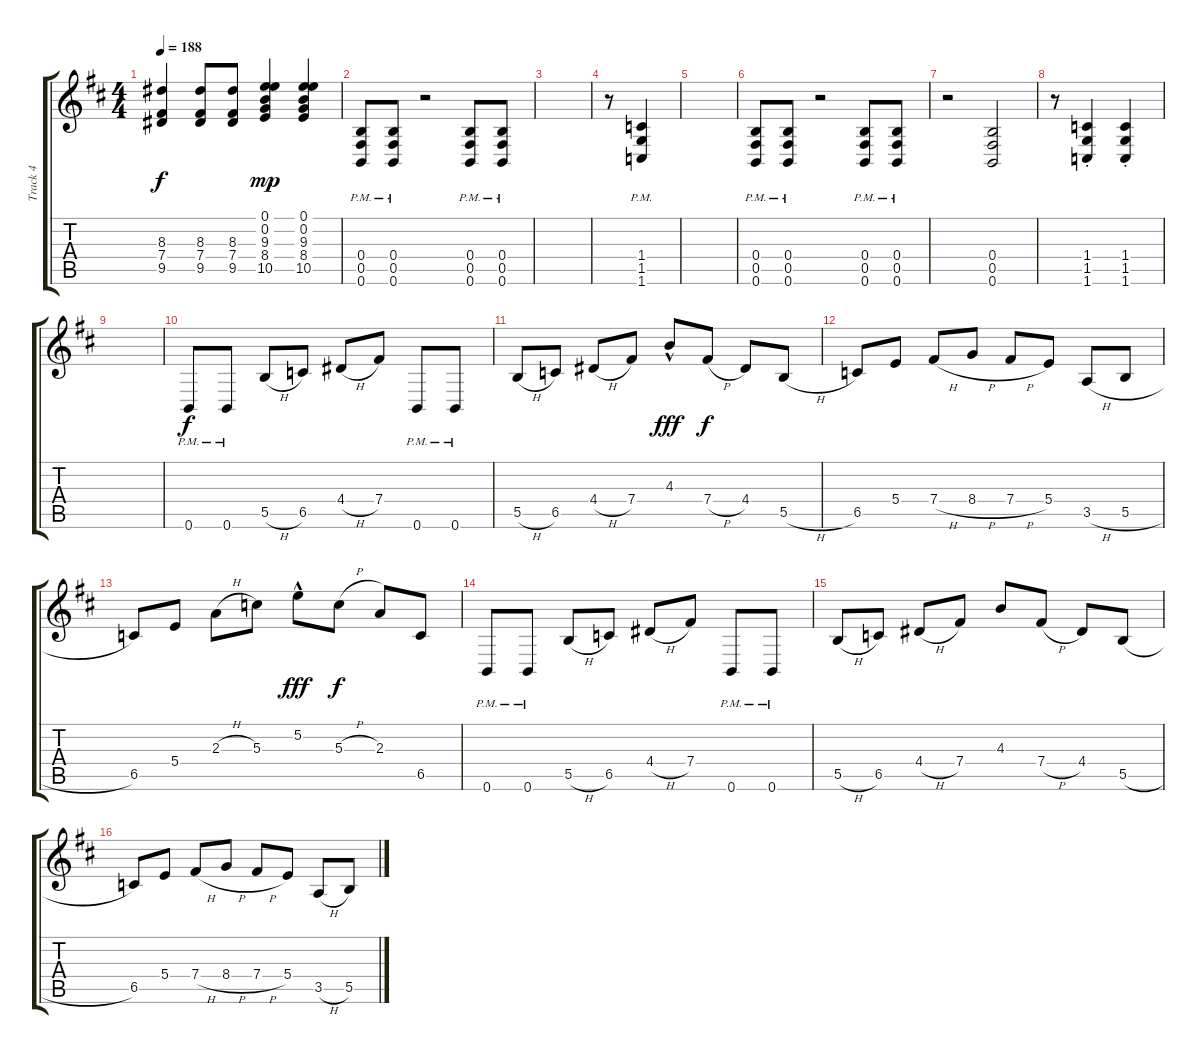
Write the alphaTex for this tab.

\track ("Track 4" "Track 4") {instrument overdrivenguitar}
\staff {score tabs}
\tuning (E4 B3 G3 B2 Gb2 B1) {hide}
\ts (4 4)
\tempo 188
\clef g2
\ks bminor
(8.3 7.4 9.5).4{dy f} (8.3 7.4 9.5).8 (8.3 7.4 9.5).8 (0.1 0.2 9.3 8.4 10.5).4{dy mp} (0.1 0.2 9.3 8.4 10.5).4 |
(0.4{pm} 0.5{pm} 0.6{pm}).8 (0.4{pm} 0.5{pm} 0.6{pm}).8 r.2 (0.4{pm} 0.5{pm} 0.6{pm}).8 (0.4{pm} 0.5{pm} 0.6{pm}).8 |
|
r.8 (1.4 1.5{pm} 1.6).4 |
|
(0.4{pm} 0.5{pm} 0.6{pm}).8 (0.4{pm} 0.5{pm} 0.6{pm}).8 r.2 (0.4{pm} 0.5{pm} 0.6{pm}).8 (0.4{pm} 0.5{pm} 0.6{pm}).8 |
r.2 (0.4 0.5 0.6).2 |
r.8 (1.4{st} 1.5{st} 1.6{st}).4 (1.4{st} 1.5{st} 1.6{st}).4 |
|
0.6{pm}.8{dy f} 0.6{pm}.8 5.5{h}.8 6.5.8 4.4{h}.8 7.4.8 0.6{pm}.8 0.6{pm}.8 |
5.5{h}.8 6.5.8 4.4{h}.8 7.4.8 4.3{hac}.8{dy fff} 7.4{h}.8{dy f} 4.4.8 5.5{h}.8 |
6.5.8 5.4.8 7.4{h}.8 8.4{h}.8 7.4{h}.8 5.4.8 3.5{h}.8 5.5{h}.8 |
6.5.8 5.4.8 2.3{h}.8 5.3.8 5.2{hac}.8{dy fff} 5.3{h}.8{dy f} 2.3.8 6.5.8 |
0.6{pm}.8 0.6{pm}.8 5.5{h}.8 6.5.8 4.4{h}.8 7.4.8 0.6{pm}.8 0.6{pm}.8 |
5.5{h}.8 6.5.8 4.4{h}.8 7.4.8 4.3.8 7.4{h}.8 4.4.8 5.5{h}.8 |
6.5.8 5.4.8 7.4{h}.8 8.4{h}.8 7.4{h}.8 5.4.8 3.5{h}.8 5.5{h}.8
